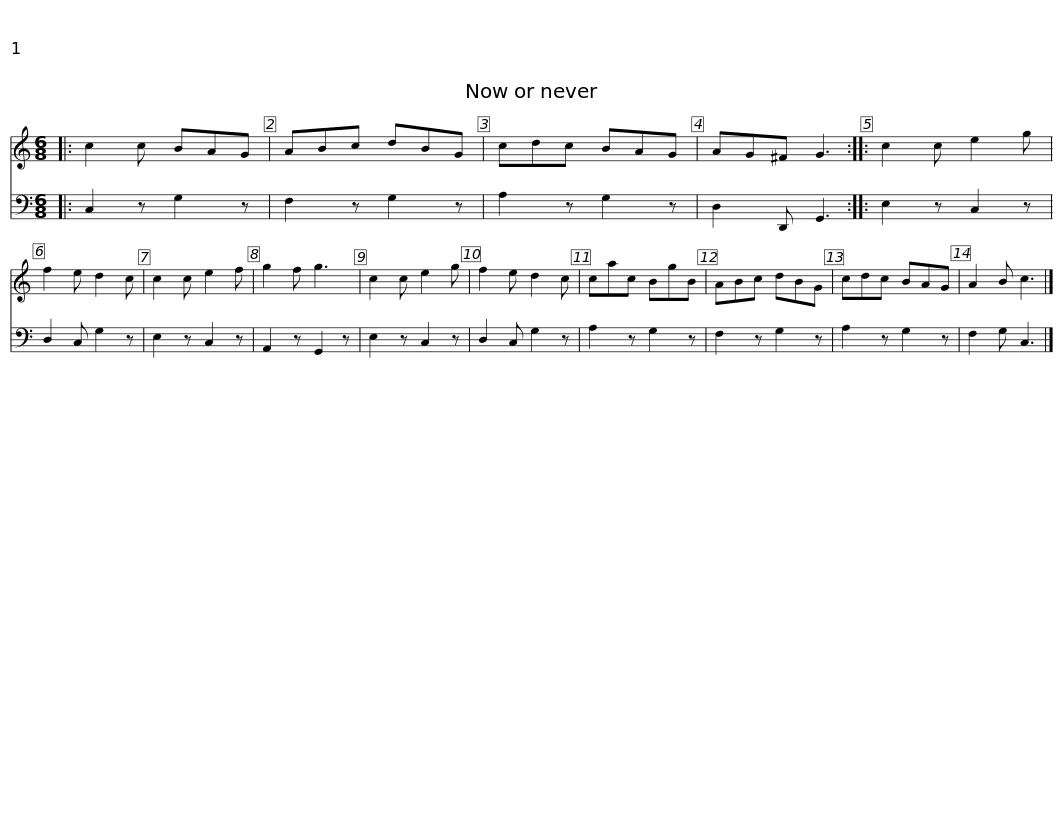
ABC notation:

X:1
%%score 1 2
L:1/8
M:6/8
I:linebreak $
K:C
V:1 treble
V:2 bass
V:1
|: c2 c BAG | ABc dBG | cdc BAG | AG^F G3 :: c2 c e2 g | %5
 f2 e d2 c | c2 c e2 f | g2 f g3 |$ c2 c e2 g | f2 e d2 c | %10
 cac BgB | ABc dBG | cdc BAG | A2 B c3 |] %14
V:2
|: C,2 z G,2 z | F,2 z G,2 z | A,2 z G,2 z | D,2 D,, G,,3 :: E,2 z C,2 z | %5
 D,2 C, G,2 z | E,2 z C,2 z | A,,2 z G,,2 z |$ E,2 z C,2 z | D,2 C, G,2 z | %10
 A,2 z G,2 z | F,2 z G,2 z | A,2 z G,2 z | F,2 G, C,3 |] %14
